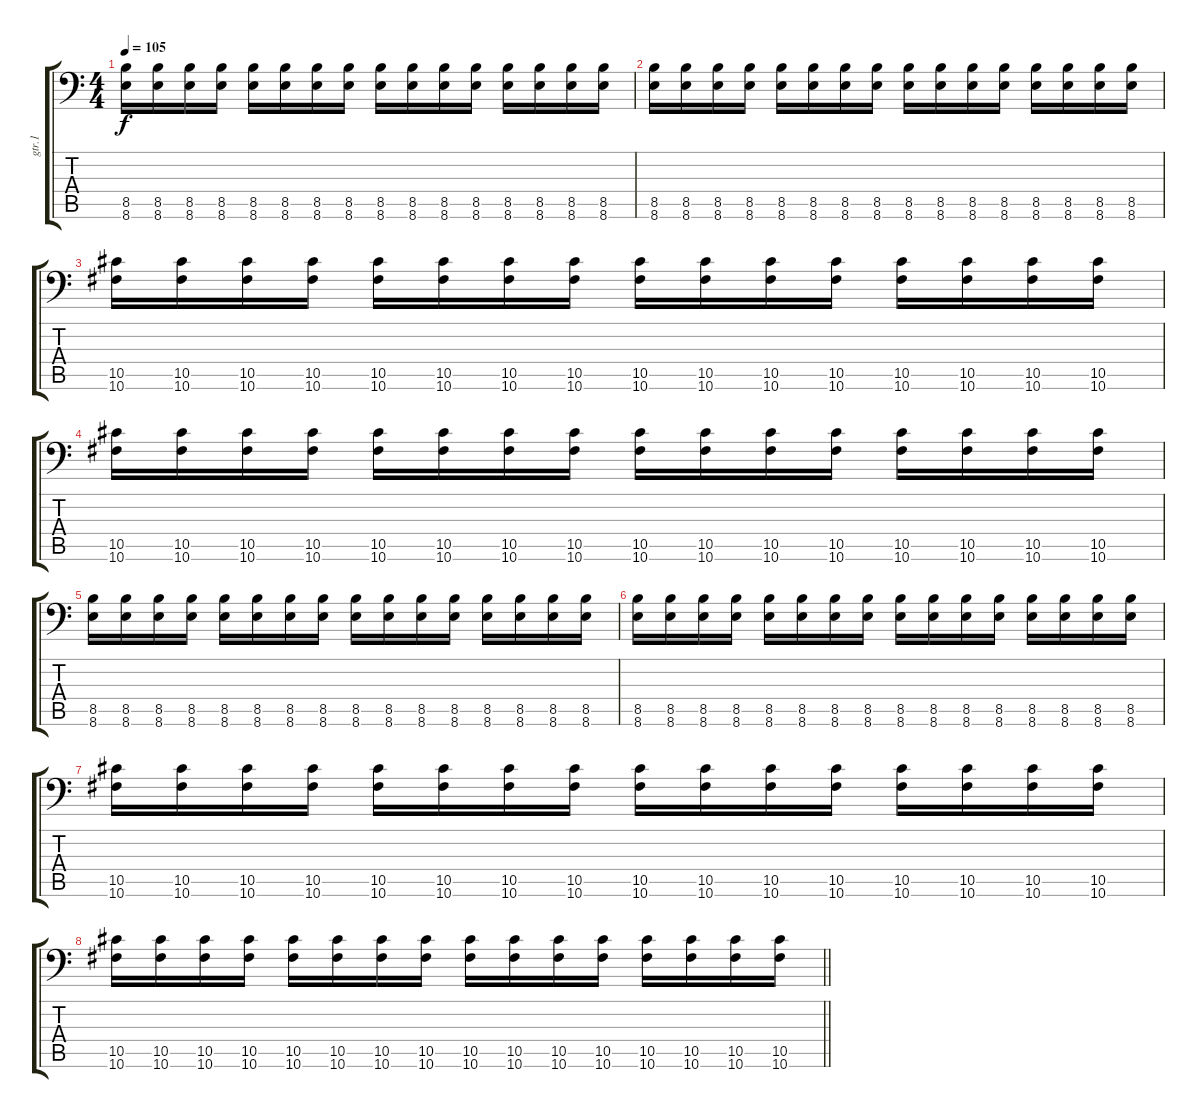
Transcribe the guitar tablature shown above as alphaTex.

\track ("gtr.1" "gtr.1") {instrument distortionguitar}
\staff {score tabs}
\tuning (Bb3 F3 Db3 Ab2 Eb2 Ab1) {hide}
\ts (4 4)
\section ("" "")
\tempo 105
\clef f4
\ks c
(8.5 8.6).16{dy f} (8.5 8.6).16 (8.5 8.6).16 (8.5 8.6).16 (8.5 8.6).16 (8.5 8.6).16 (8.5 8.6).16 (8.5 8.6).16 (8.5 8.6).16 (8.5 8.6).16 (8.5 8.6).16 (8.5 8.6).16 (8.5 8.6).16 (8.5 8.6).16 (8.5 8.6).16 (8.5 8.6).16 |
(8.5 8.6).16 (8.5 8.6).16 (8.5 8.6).16 (8.5 8.6).16 (8.5 8.6).16 (8.5 8.6).16 (8.5 8.6).16 (8.5 8.6).16 (8.5 8.6).16 (8.5 8.6).16 (8.5 8.6).16 (8.5 8.6).16 (8.5 8.6).16 (8.5 8.6).16 (8.5 8.6).16 (8.5 8.6).16 |
(10.5 10.6).16 (10.5 10.6).16 (10.5 10.6).16 (10.5 10.6).16 (10.5 10.6).16 (10.5 10.6).16 (10.5 10.6).16 (10.5 10.6).16 (10.5 10.6).16 (10.5 10.6).16 (10.5 10.6).16 (10.5 10.6).16 (10.5 10.6).16 (10.5 10.6).16 (10.5 10.6).16 (10.5 10.6).16 |
(10.5 10.6).16 (10.5 10.6).16 (10.5 10.6).16 (10.5 10.6).16 (10.5 10.6).16 (10.5 10.6).16 (10.5 10.6).16 (10.5 10.6).16 (10.5 10.6).16 (10.5 10.6).16 (10.5 10.6).16 (10.5 10.6).16 (10.5 10.6).16 (10.5 10.6).16 (10.5 10.6).16 (10.5 10.6).16 |
(8.5 8.6).16 (8.5 8.6).16 (8.5 8.6).16 (8.5 8.6).16 (8.5 8.6).16 (8.5 8.6).16 (8.5 8.6).16 (8.5 8.6).16 (8.5 8.6).16 (8.5 8.6).16 (8.5 8.6).16 (8.5 8.6).16 (8.5 8.6).16 (8.5 8.6).16 (8.5 8.6).16 (8.5 8.6).16 |
(8.5 8.6).16 (8.5 8.6).16 (8.5 8.6).16 (8.5 8.6).16 (8.5 8.6).16 (8.5 8.6).16 (8.5 8.6).16 (8.5 8.6).16 (8.5 8.6).16 (8.5 8.6).16 (8.5 8.6).16 (8.5 8.6).16 (8.5 8.6).16 (8.5 8.6).16 (8.5 8.6).16 (8.5 8.6).16 |
(10.5 10.6).16 (10.5 10.6).16 (10.5 10.6).16 (10.5 10.6).16 (10.5 10.6).16 (10.5 10.6).16 (10.5 10.6).16 (10.5 10.6).16 (10.5 10.6).16 (10.5 10.6).16 (10.5 10.6).16 (10.5 10.6).16 (10.5 10.6).16 (10.5 10.6).16 (10.5 10.6).16 (10.5 10.6).16 |
\barLineRight lightlight
(10.5 10.6).16 (10.5 10.6).16 (10.5 10.6).16 (10.5 10.6).16 (10.5 10.6).16 (10.5 10.6).16 (10.5 10.6).16 (10.5 10.6).16 (10.5 10.6).16 (10.5 10.6).16 (10.5 10.6).16 (10.5 10.6).16 (10.5 10.6).16 (10.5 10.6).16 (10.5 10.6).16 (10.5 10.6).16
